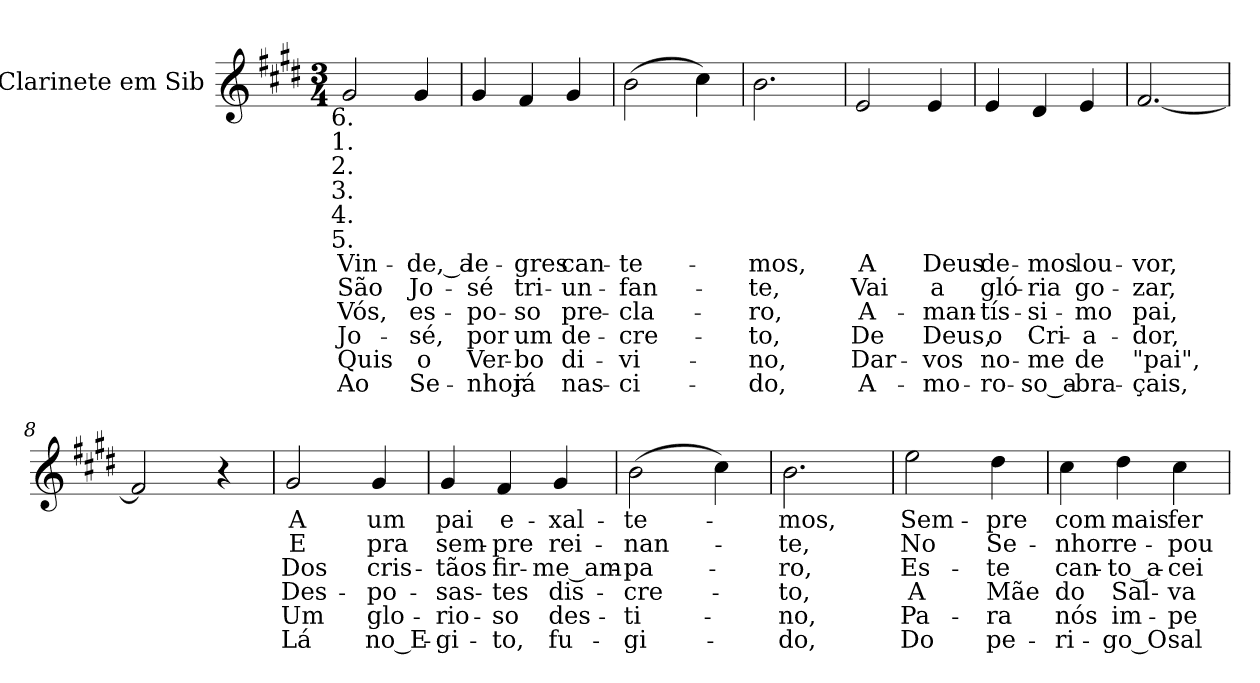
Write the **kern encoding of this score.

**kern	**text	**text	**text	**text	**text	**text
*part1	*part1	*part1	*part1	*part1	*part1	*part1
*staff1	*staff1	*staff1	*staff1	*staff1	*staff1	*staff1
*I"Clarinete em Sib	*	*	*	*	*	*
*I'Cl.	*	*	*	*	*	*
!!LO:PB:g=z
*clefG2	*	*	*	*	*	*
*ITrd1c2	*	*	*	*	*	*
*k[f#c#]	*	*	*	*	*	*
*D:	*	*	*	*	*	*
*M3/4	*	*	*	*	*	*
*MM120	*	*	*	*	*	*
=1	=1	=1	=1	=1	=1	=1
!LO:TX:b:cj:t=6.	!	!	!	!	!	!
!LO:TX:b:cj:t=1.	!	!	!	!	!	!
!LO:TX:b:cj:t=2.	!	!	!	!	!	!
!LO:TX:b:cj:t=3.	!	!	!	!	!	!
!LO:TX:b:cj:t=4.	!	!	!	!	!	!
!LO:TX:b:cj:t=5.	!	!	!	!	!	!
!	!LO:LY:b:color=#000000	!LO:LY:b:color=#000000	!LO:LY:b:color=#000000	!LO:LY:b:color=#000000	!LO:LY:b:color=#000000	!LO:LY:b:color=#000000
2f#i/	Vin-	São	Vós,	Jo-	Quis	Ao
!	!LO:LY:b:color=#000000	!LO:LY:b:color=#000000	!LO:LY:b:color=#000000	!LO:LY:b:color=#000000	!LO:LY:b:color=#000000	!LO:LY:b:color=#000000
4f#i/	-de,_a-	Jo-	es-	-sé,	o	Se-
=2	=2	=2	=2	=2	=2	=2
!	!LO:LY:b:color=#000000	!LO:LY:b:color=#000000	!LO:LY:b:color=#000000	!LO:LY:b:color=#000000	!LO:LY:b:color=#000000	!LO:LY:b:color=#000000
4f#i/	-le-	-sé	-po-	por	Ver-	-nhor
!	!LO:LY:b:color=#000000	!LO:LY:b:color=#000000	!LO:LY:b:color=#000000	!LO:LY:b:color=#000000	!LO:LY:b:color=#000000	!LO:LY:b:color=#000000
4ei/	-gres	tri-	-so	um	-bo	já
!	!LO:LY:b:color=#000000	!LO:LY:b:color=#000000	!LO:LY:b:color=#000000	!LO:LY:b:color=#000000	!LO:LY:b:color=#000000	!LO:LY:b:color=#000000
4f#i/	can-	-un-	pre-	de-	di-	nas-
=3	=3	=3	=3	=3	=3	=3
!	!LO:LY:b:color=#000000	!LO:LY:b:color=#000000	!LO:LY:b:color=#000000	!LO:LY:b:color=#000000	!LO:LY:b:color=#000000	!LO:LY:b:color=#000000
(2ai\	-te-	-fan-	-cla-	-cre-	-vi-	-ci-
4bi\)	.	.	.	.	.	.
=4	=4	=4	=4	=4	=4	=4
!	!LO:LY:b:color=#000000	!LO:LY:b:color=#000000	!LO:LY:b:color=#000000	!LO:LY:b:color=#000000	!LO:LY:b:color=#000000	!LO:LY:b:color=#000000
2.ai\	-mos,	-te,	-ro,	-to,	-no,	-do,
=5	=5	=5	=5	=5	=5	=5
!	!LO:LY:b:color=#000000	!LO:LY:b:color=#000000	!LO:LY:b:color=#000000	!LO:LY:b:color=#000000	!LO:LY:b:color=#000000	!LO:LY:b:color=#000000
2di/	A	Vai	A-	De	Dar-	A-
!	!LO:LY:b:color=#000000	!LO:LY:b:color=#000000	!LO:LY:b:color=#000000	!LO:LY:b:color=#000000	!LO:LY:b:color=#000000	!LO:LY:b:color=#000000
4di/	Deus	a	-man-	Deus,	-vos	-mo-
=6	=6	=6	=6	=6	=6	=6
!	!LO:LY:b:color=#000000	!LO:LY:b:color=#000000	!LO:LY:b:color=#000000	!LO:LY:b:color=#000000	!LO:LY:b:color=#000000	!LO:LY:b:color=#000000
4di/	de-	gló-	-tís-	o	no-	-ro-
!	!LO:LY:b:color=#000000	!LO:LY:b:color=#000000	!LO:LY:b:color=#000000	!LO:LY:b:color=#000000	!LO:LY:b:color=#000000	!LO:LY:b:color=#000000
4c#i/	-mos	-ria	-si-	Cri-	-me	-so_a-
!	!LO:LY:b:color=#000000	!LO:LY:b:color=#000000	!LO:LY:b:color=#000000	!LO:LY:b:color=#000000	!LO:LY:b:color=#000000	!LO:LY:b:color=#000000
4di/	lou-	go-	-mo	-a-	de	-bra-
=7	=7	=7	=7	=7	=7	=7
!	!LO:LY:b:color=#000000	!LO:LY:b:color=#000000	!LO:LY:b:color=#000000	!LO:LY:b:color=#000000	!LO:LY:b:color=#000000	!LO:LY:b:color=#000000
[<2.ei/	-vor,	-zar,	pai,	-dor,	"pai",	-çais,
=8	=8	=8	=8	=8	=8	=8
2ei/]	.	.	.	.	.	.
4r	.	.	.	.	.	.
!!LO:LB:g=z
=9	=9	=9	=9	=9	=9	=9
!	!LO:LY:b:color=#000000	!LO:LY:b:color=#000000	!LO:LY:b:color=#000000	!LO:LY:b:color=#000000	!LO:LY:b:color=#000000	!LO:LY:b:color=#000000
2f#i/	A	E	Dos	Des-	Um	Lá
!	!LO:LY:b:color=#000000	!LO:LY:b:color=#000000	!LO:LY:b:color=#000000	!LO:LY:b:color=#000000	!LO:LY:b:color=#000000	!LO:LY:b:color=#000000
4f#i/	um	pra	cris-	-po-	glo-	no_E-
=10	=10	=10	=10	=10	=10	=10
!	!LO:LY:b:color=#000000	!LO:LY:b:color=#000000	!LO:LY:b:color=#000000	!LO:LY:b:color=#000000	!LO:LY:b:color=#000000	!LO:LY:b:color=#000000
4f#i/	pai	sem-	-tãos	-sas-	-rio-	-gi-
!	!LO:LY:b:color=#000000	!LO:LY:b:color=#000000	!LO:LY:b:color=#000000	!LO:LY:b:color=#000000	!LO:LY:b:color=#000000	!LO:LY:b:color=#000000
4ei/	e-	-pre	fir-	-tes	-so	-to,
!	!LO:LY:b:color=#000000	!LO:LY:b:color=#000000	!LO:LY:b:color=#000000	!LO:LY:b:color=#000000	!LO:LY:b:color=#000000	!LO:LY:b:color=#000000
4f#i/	-xal-	rei-	-me_am-	dis-	des-	fu-
=11	=11	=11	=11	=11	=11	=11
!	!LO:LY:b:color=#000000	!LO:LY:b:color=#000000	!LO:LY:b:color=#000000	!LO:LY:b:color=#000000	!LO:LY:b:color=#000000	!LO:LY:b:color=#000000
(2ai\	-te-	-nan-	-pa-	-cre-	-ti-	-gi-
4bi\)	.	.	.	.	.	.
=12	=12	=12	=12	=12	=12	=12
!	!LO:LY:b:color=#000000	!LO:LY:b:color=#000000	!LO:LY:b:color=#000000	!LO:LY:b:color=#000000	!LO:LY:b:color=#000000	!LO:LY:b:color=#000000
2.ai\	-mos,	-te,	-ro,	-to,	-no,	-do,
=13	=13	=13	=13	=13	=13	=13
!	!LO:LY:b:color=#000000	!LO:LY:b:color=#000000	!LO:LY:b:color=#000000	!LO:LY:b:color=#000000	!LO:LY:b:color=#000000	!LO:LY:b:color=#000000
2ddi\	Sem-	No	Es-	A	Pa-	Do
!	!LO:LY:b:color=#000000	!LO:LY:b:color=#000000	!LO:LY:b:color=#000000	!LO:LY:b:color=#000000	!LO:LY:b:color=#000000	!LO:LY:b:color=#000000
4cc#i\	-pre	Se-	-te	Mãe	-ra	pe-
=14	=14	=14	=14	=14	=14	=14
!	!LO:LY:b:color=#000000	!LO:LY:b:color=#000000	!LO:LY:b:color=#000000	!LO:LY:b:color=#000000	!LO:LY:b:color=#000000	!LO:LY:b:color=#000000
4bi\	com	-nhor	can-	do	nós	-ri-
!	!LO:LY:b:color=#000000	!LO:LY:b:color=#000000	!LO:LY:b:color=#000000	!LO:LY:b:color=#000000	!LO:LY:b:color=#000000	!LO:LY:b:color=#000000
4cc#i\	mais	re-	-to_a-	Sal-	im-	-go_O
!	!LO:LY:b:color=#000000	!LO:LY:b:color=#000000	!LO:LY:b:color=#000000	!LO:LY:b:color=#000000	!LO:LY:b:color=#000000	!LO:LY:b:color=#000000
4bi\	fer-	-pou-	-cei-	-va-	-pe-	sal-
=	=	=	=	=	=	=
*-	*-	*-	*-	*-	*-	*-
